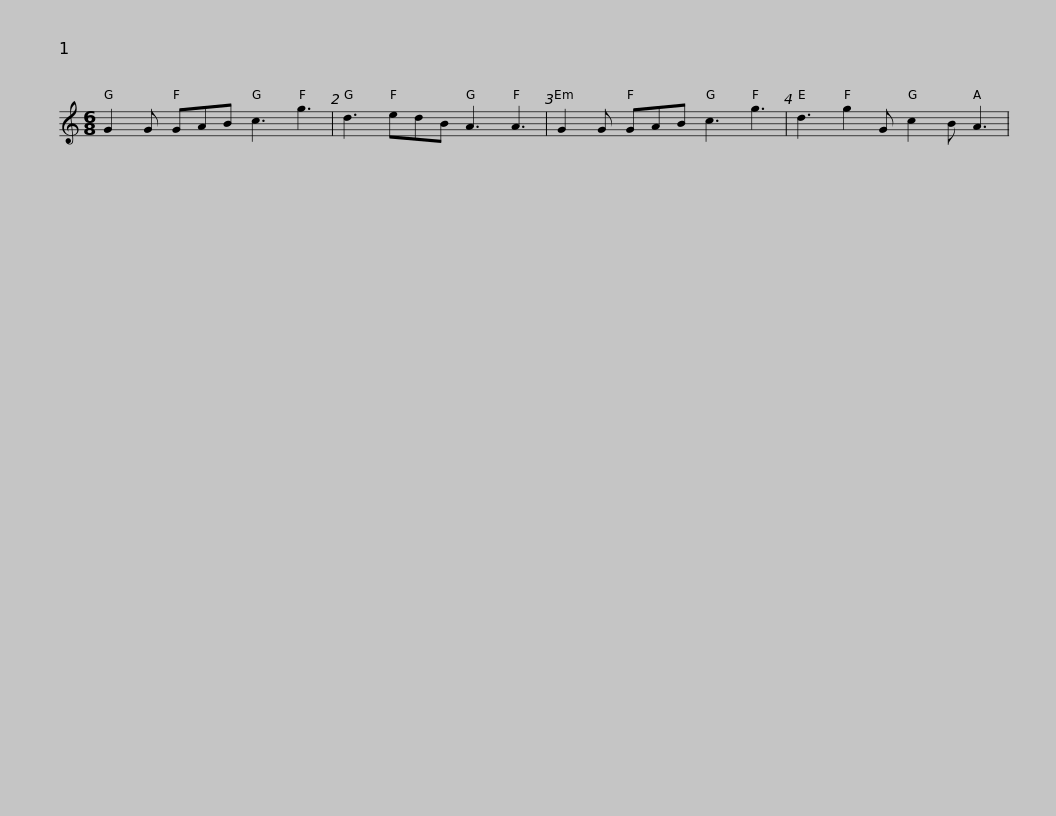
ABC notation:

X:1
L:1/8
M:6/8
I:linebreak $
K:C
V:1 treble
V:1
 G2 G GAB c3 g3 | d3 edB A3 A3 | G2 G GAB c3 g3 | d3 g2 G c2 B A3 | %4
